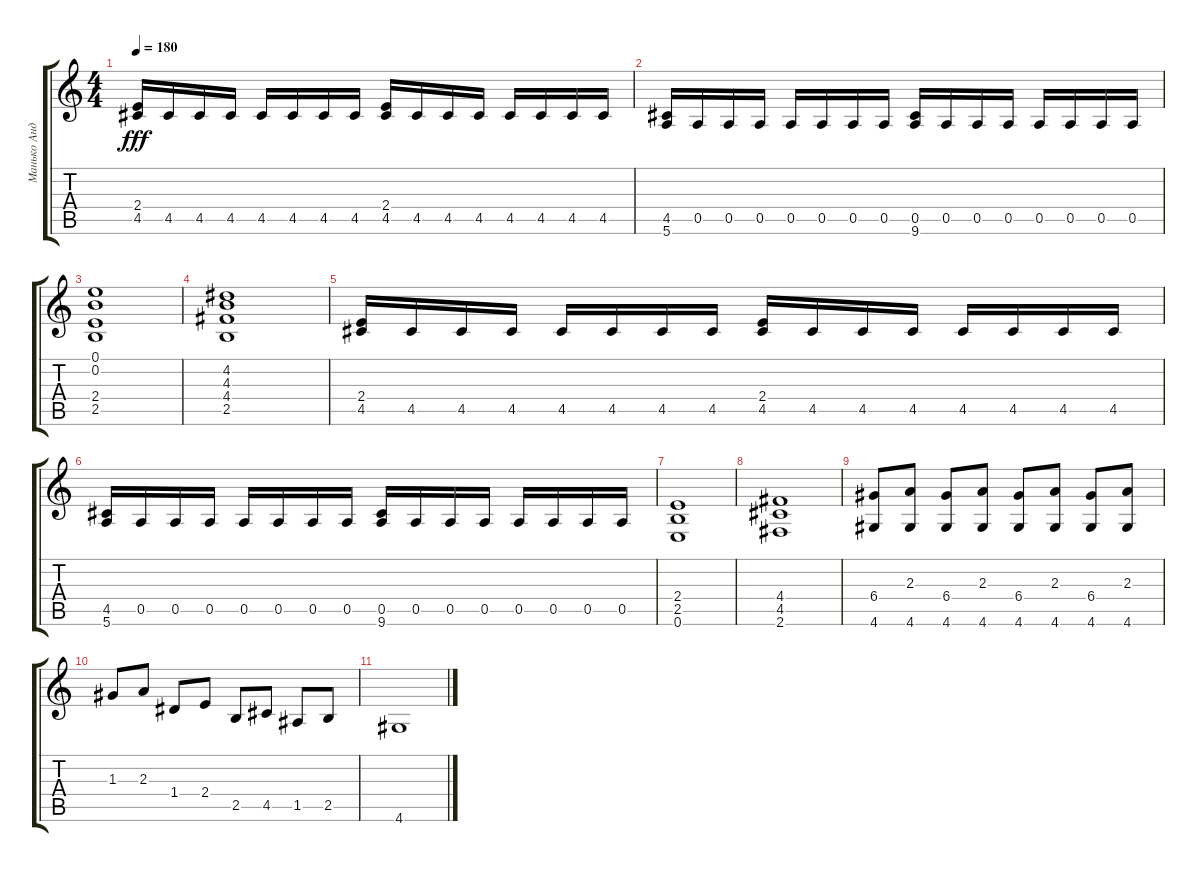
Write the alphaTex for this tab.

\track ("Манько Андрей" "Манько Анд") {instrument distortionguitar}
\staff {score tabs}
\tuning (E4 B3 G3 D3 A2 E2) {hide}
\ts (4 4)
\tempo 180
\clef g2
\ks c
(2.4 4.5).16{dy fff} 4.5.16 4.5.16 4.5.16 4.5.16 4.5.16 4.5.16 4.5.16 (2.4 4.5).16 4.5.16 4.5.16 4.5.16 4.5.16 4.5.16 4.5.16 4.5.16 |
(4.5 5.6).16 0.5.16 0.5.16 0.5.16 0.5.16 0.5.16 0.5.16 0.5.16 (0.5 9.6).16 0.5.16 0.5.16 0.5.16 0.5.16 0.5.16 0.5.16 0.5.16 |
(0.1 0.2 2.4 2.5).1 |
(4.2 4.3 4.4 2.5).1 |
(2.4 4.5).16 4.5.16 4.5.16 4.5.16 4.5.16 4.5.16 4.5.16 4.5.16 (2.4 4.5).16 4.5.16 4.5.16 4.5.16 4.5.16 4.5.16 4.5.16 4.5.16 |
(4.5 5.6).16 0.5.16 0.5.16 0.5.16 0.5.16 0.5.16 0.5.16 0.5.16 (0.5 9.6).16 0.5.16 0.5.16 0.5.16 0.5.16 0.5.16 0.5.16 0.5.16 |
(2.4 2.5 0.6).1 |
(4.4 4.5 2.6).1 |
(6.4 4.6).8 (2.3 4.6).8 (6.4 4.6).8 (2.3 4.6).8 (6.4 4.6).8 (2.3 4.6).8 (6.4 4.6).8 (2.3 4.6).8 |
1.3.8 2.3.8 1.4.8 2.4.8 2.5.8 4.5.8 1.5.8 2.5.8 |
4.6.1
